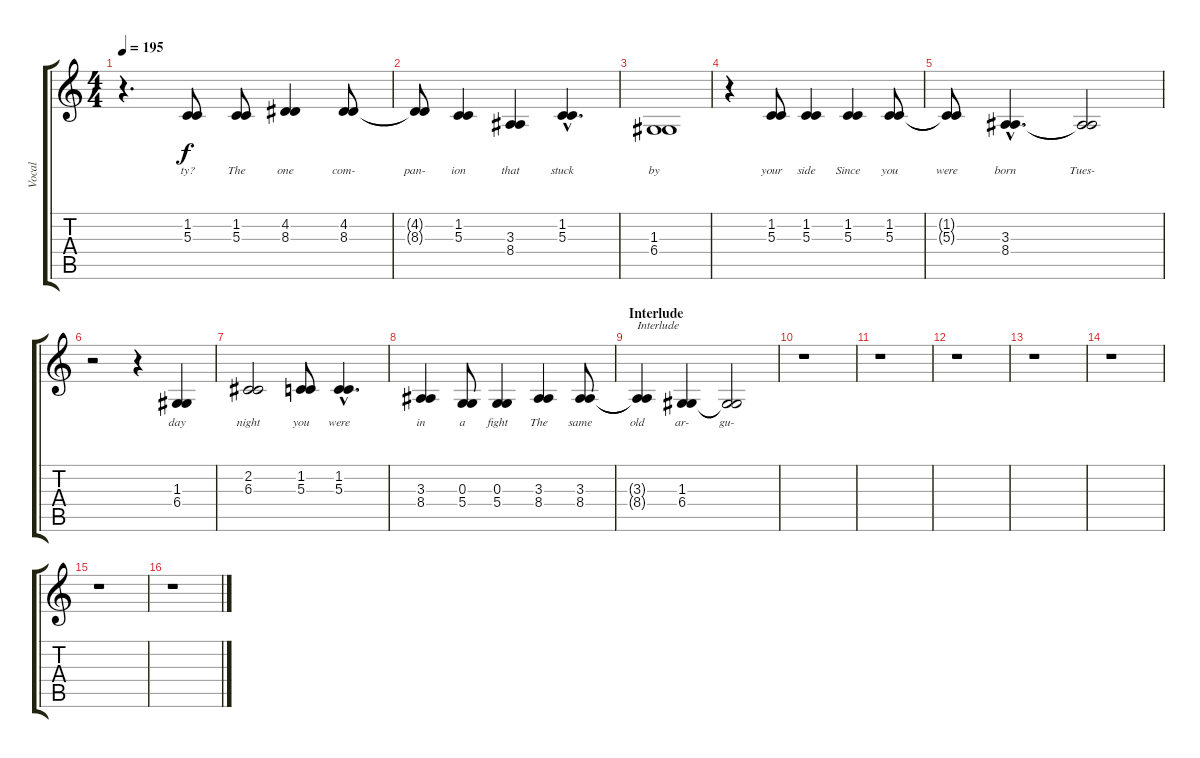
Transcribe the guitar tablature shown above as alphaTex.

\track ("Vocal" "Vocal") {instrument oboe}
\staff {score tabs}
\tuning (E4 B3 G3 D3 A2 E2) {hide}
\ts (4 4)
\tempo 195
\clef g2
\ks c
r.4{d dy f} (1.2 5.3).8{lyrics (0 "ty?") lyrics (1 "") lyrics (2 "") lyrics (3 "") lyrics (4 "")} (1.2 5.3).8{lyrics (0 "The") lyrics (1 "") lyrics (2 "") lyrics (3 "") lyrics (4 "")} (4.2 8.3).4{lyrics (0 "one") lyrics (1 "") lyrics (2 "") lyrics (3 "") lyrics (4 "")} (4.2 8.3).8{lyrics (0 "com-") lyrics (1 "") lyrics (2 "") lyrics (3 "") lyrics (4 "")} |
(4.2{t} 8.3{t}).8{lyrics (0 "pan-") lyrics (1 "") lyrics (2 "") lyrics (3 "") lyrics (4 "")} (1.2 5.3).4{lyrics (0 "ion") lyrics (1 "") lyrics (2 "") lyrics (3 "") lyrics (4 "")} (3.3 8.4).4{lyrics (0 "that") lyrics (1 "") lyrics (2 "") lyrics (3 "") lyrics (4 "")} (1.2{hac} 5.3{hac}).4{d lyrics (0 "stuck") lyrics (1 "") lyrics (2 "") lyrics (3 "") lyrics (4 "")} |
(1.3 6.4).1{lyrics (0 "by") lyrics (1 "") lyrics (2 "") lyrics (3 "") lyrics (4 "")} |
r.4 (1.2 5.3).8{lyrics (0 "your") lyrics (1 "") lyrics (2 "") lyrics (3 "") lyrics (4 "")} (1.2 5.3).4{lyrics (0 "side") lyrics (1 "") lyrics (2 "") lyrics (3 "") lyrics (4 "")} (1.2 5.3).4{lyrics (0 "Since") lyrics (1 "") lyrics (2 "") lyrics (3 "") lyrics (4 "")} (1.2 5.3).8{lyrics (0 "you") lyrics (1 "") lyrics (2 "") lyrics (3 "") lyrics (4 "")} |
(1.2{t} 5.3{t}).8{lyrics (0 "were") lyrics (1 "") lyrics (2 "") lyrics (3 "") lyrics (4 "")} (3.3{hac} 8.4{hac}).4{d lyrics (0 "born") lyrics (1 "") lyrics (2 "") lyrics (3 "") lyrics (4 "")} (3.3{t} 8.4{t}).2{lyrics (0 "Tues-") lyrics (1 "") lyrics (2 "") lyrics (3 "") lyrics (4 "")} |
r.2 r.4 (1.3 6.4).4{lyrics (0 "day") lyrics (1 "") lyrics (2 "") lyrics (3 "") lyrics (4 "")} |
(2.2 6.3).2{lyrics (0 "night") lyrics (1 "") lyrics (2 "") lyrics (3 "") lyrics (4 "")} (1.2 5.3).8{lyrics (0 "you") lyrics (1 "") lyrics (2 "") lyrics (3 "") lyrics (4 "")} (1.2{hac} 5.3{hac}).4{d lyrics (0 "were") lyrics (1 "") lyrics (2 "") lyrics (3 "") lyrics (4 "")} |
(3.3 8.4).4{lyrics (0 "in") lyrics (1 "") lyrics (2 "") lyrics (3 "") lyrics (4 "")} (0.3 5.4).8{lyrics (0 "a") lyrics (1 "") lyrics (2 "") lyrics (3 "") lyrics (4 "")} (0.3 5.4).4{lyrics (0 "fight") lyrics (1 "") lyrics (2 "") lyrics (3 "") lyrics (4 "")} (3.3 8.4).4{lyrics (0 "The") lyrics (1 "") lyrics (2 "") lyrics (3 "") lyrics (4 "")} (3.3 8.4).8{lyrics (0 "same") lyrics (1 "") lyrics (2 "") lyrics (3 "") lyrics (4 "")} |
\section ("" "Interlude")
(3.3{t} 8.4{t}).4{txt "Interlude" lyrics (0 "old") lyrics (1 "") lyrics (2 "") lyrics (3 "") lyrics (4 "")} (1.3 6.4).4{lyrics (0 "ar-") lyrics (1 "") lyrics (2 "") lyrics (3 "") lyrics (4 "")} (1.3{t} 6.4{t}).2{lyrics (0 "gu-") lyrics (1 "") lyrics (2 "") lyrics (3 "") lyrics (4 "")} |
r.1 |
r.1 |
r.1 |
r.1 |
r.1 |
r.1 |
r.1
